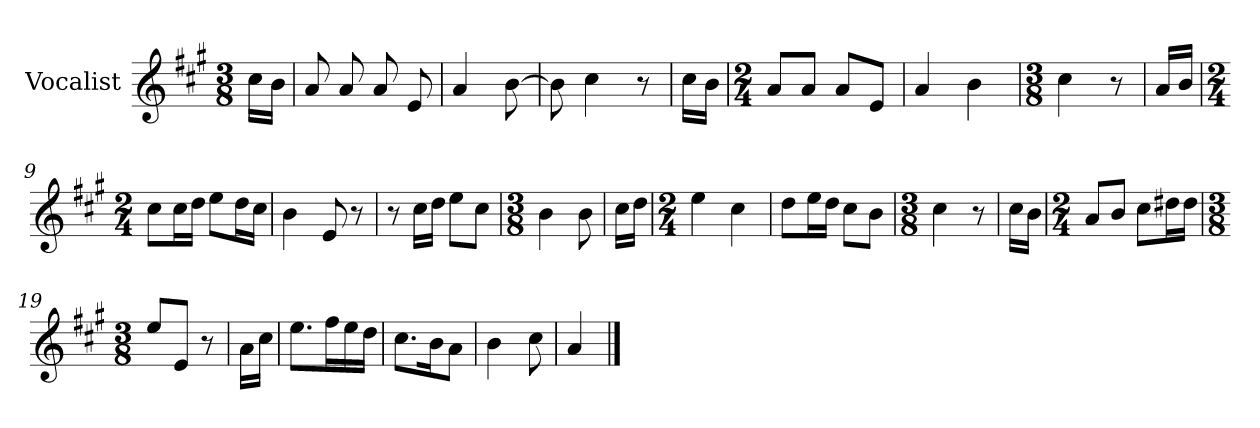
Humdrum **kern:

**kern
*part1
*staff1
*I"Vocalist
*k[f#c#g#]
*A:
*M3/8
=
16cc#LL
16bJJ
=1
8a
8a
8a
8e
=2
4a
[8b
=3
8b]
4cc#
8r
=4
16cc#LL
16bJJ
=5
*M2/4
8aL
8aJ
8aL
8eJ
=6
4a
4b
=7
*M3/8
4cc#
8r
=8
16aLL
16bJJ
=9
*M2/4
8cc#L
16cc#L
16ddJJ
8eeL
16ddL
16cc#JJ
=10
4b
8e
8r
=11
8r
16cc#LL
16ddJJ
8eeL
8cc#J
=12
*M3/8
4b
8b
=13
16cc#LL
16ddJJ
=14
*M2/4
4ee
4cc#
=15
8ddL
16eeL
16ddJJ
8cc#L
8bJ
=16
*M3/8
4cc#
8r
=17
16cc#LL
16bJJ
=18
*M2/4
8aL
8bJ
8cc#L
16dd#XL
16dd#JJ
=19
*M3/8
8eeL
8eJ
8r
=20
16aLL
16cc#JJ
=21
8.eeL
16ff#L
16ee
16ddJJ
=22
8.cc#L
16bK
8aJ
=23
4b
8cc#
=24
4a
==
*-
